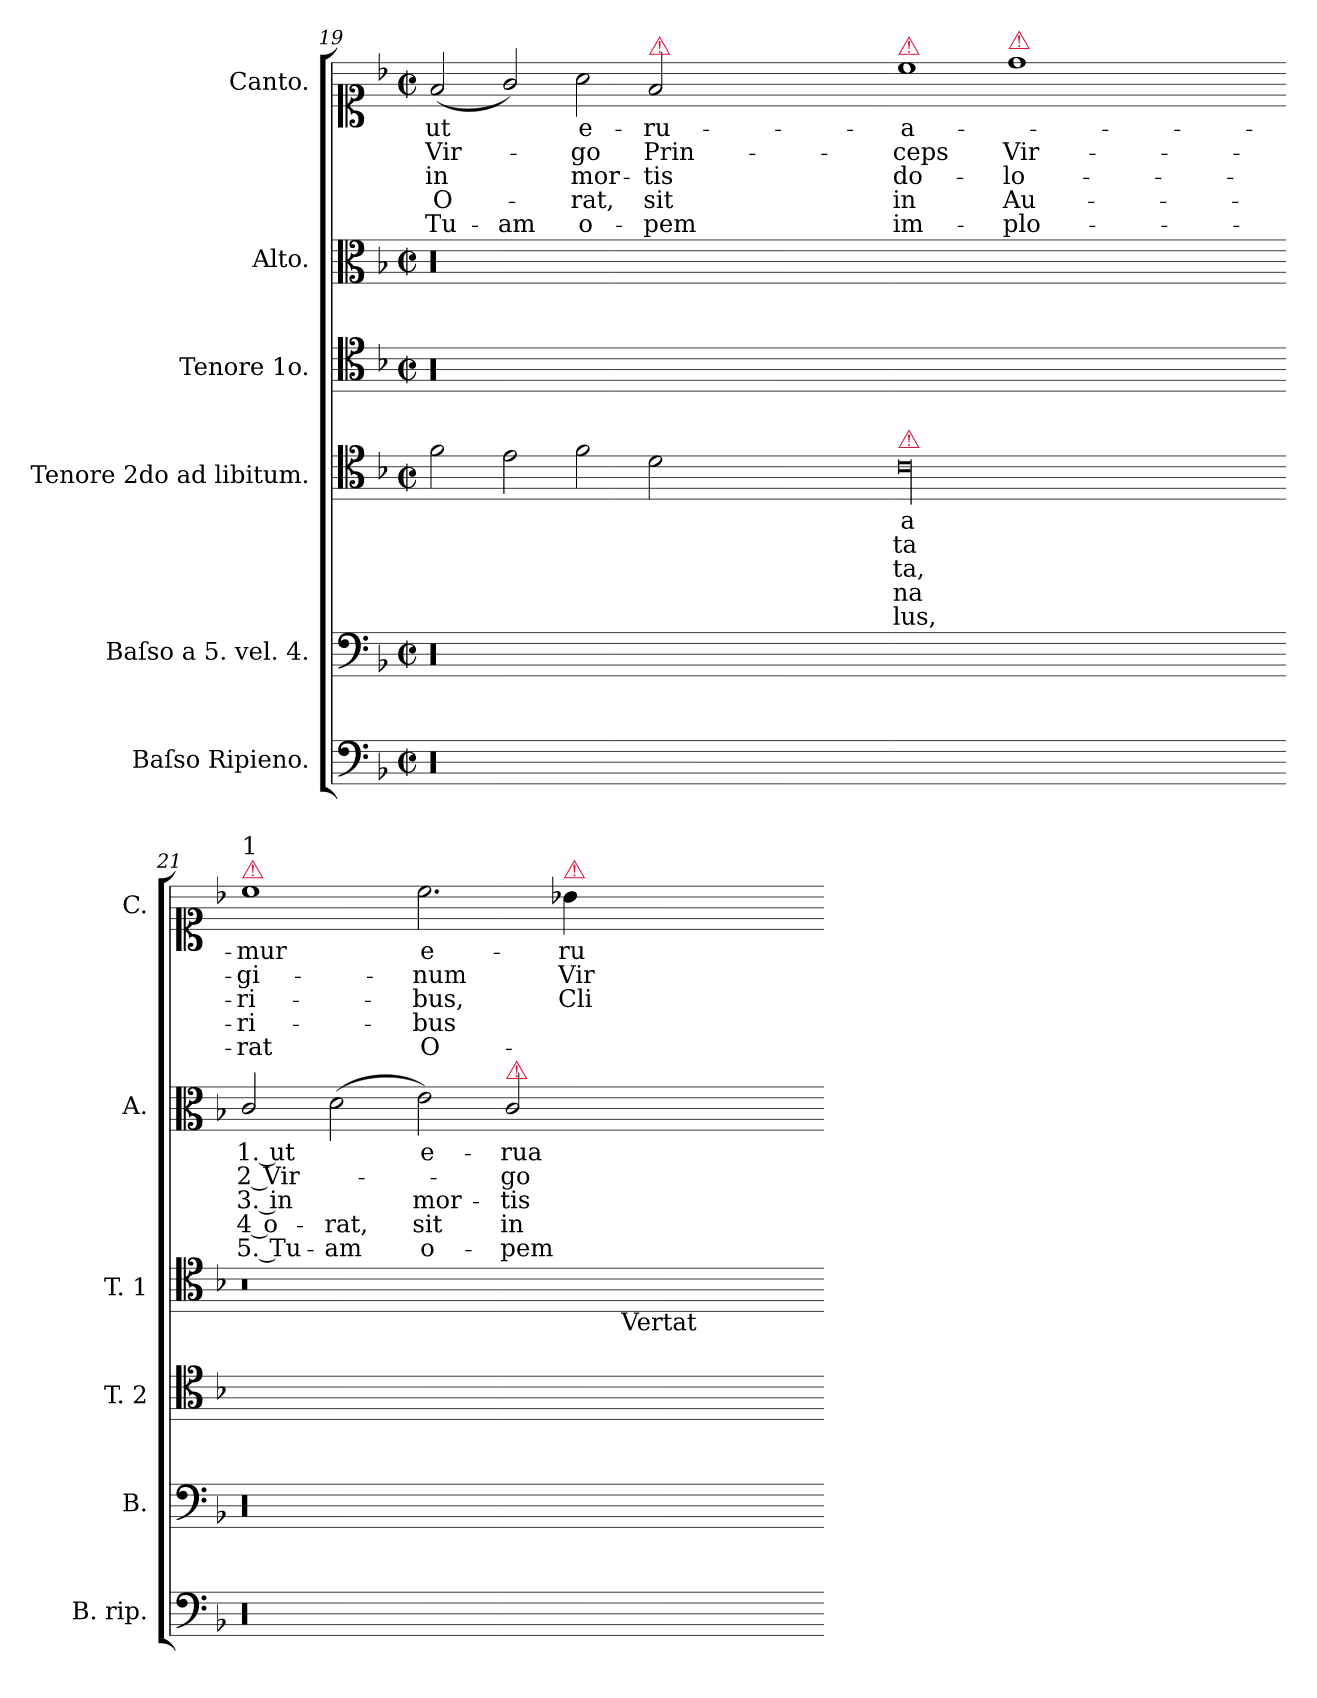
**kern	**kern	**kern	**text	**text	**text	**text	**text	**kern	**kern	**text	**text	**text	**text	**text	**kern	**text	**text	**text	**text	**text
*part6	*part5	*part4	*part4	*part4	*part4	*part4	*part4	*part3	*part2	*part2	*part2	*part2	*part2	*part2	*part1	*part1	*part1	*part1	*part1	*part1
*staff6	*staff5	*staff4	*staff4	*staff4	*staff4	*staff4	*staff4	*staff3	*staff2	*staff2	*staff2	*staff2	*staff2	*staff2	*staff1	*staff1	*staff1	*staff1	*staff1	*staff1
*I"Baſso Ripieno.	*I"Baſso a 5. vel. 4.	*I"Tenore 2do ad libitum.	*	*	*	*	*	*I"Tenore 1o.	*I"Alto.	*	*	*	*	*	*I"Canto.	*	*	*	*	*
*I'B. rip.	*I'B.	*I'T. 2	*	*	*	*	*	*I'T. 1	*I'A.	*	*	*	*	*	*I'C.	*	*	*	*	*
*clefF4	*clefF4	*clefC4	*	*	*	*	*	*clefC4	*clefC3	*	*	*	*	*	*clefC1	*	*	*	*	*
*k[b-]	*k[b-]	*k[b-]	*	*	*	*	*	*k[b-]	*k[b-]	*	*	*	*	*	*k[b-]	*	*	*	*	*
*F:	*F:	*F:	*	*	*	*	*	*F:	*F:	*	*	*	*	*	*F:	*	*	*	*	*
*M2/2	*M2/2	*M2/2	*	*	*	*	*	*M2/2	*M2/2	*	*	*	*	*	*M2/2	*	*	*	*	*
*met(c|)	*met(c|)	*met(c|)	*	*	*	*	*	*met(c|)	*met(c|)	*	*	*	*	*	*met(c|)	*	*	*	*	*
=19	=19	=19	=19	=19	=19	=19	=19	=19	=19	=19	=19	=19	=19	=19	=19	=19	=19	=19	=19	=19
00r	00r	2f\	.	.	.	.	.	00r	00r	.	.	.	.	.	(2f/	ut	Vir-	in	O-	Tu-
.	.	2e\	.	.	.	.	.	.	.	.	.	.	.	.	2g/)	.	.	.	.	-am
.	.	2f\	.	.	.	.	.	.	.	.	.	.	.	.	2a\	e-	-go	mor-	-rat,	o-
!	!	!	!	!	!	!	!	!	!	!	!	!	!	!	!LO:TX:a:color=crimson:t=⚠	!	!	!	!	!
.	.	2d\	.	.	.	.	.	.	.	.	.	.	.	.	2f/	-ru-	Prin-	-tis	sit	-pem
.	.	0ryy	.	.	.	.	.	.	.	.	.	.	.	.	0ryy	.	.	.	.	.
=20-	=20-	=20-	=20-	=20-	=20-	=20-	=20-	=20-	=20-	=20-	=20-	=20-	=20-	=20-	=20-	=20-	=20-	=20-	=20-	=20-
!	!	!	!	!	!	!	!	!	!	!	!	!	!	!	!LO:TX:a:color=crimson:t=⚠	!	!	!	!	!
!	!	!LO:TX:a:color=crimson:t=⚠	!	!	!	!	!	!	!	!	!	!	!	!	!	!	!	!	!	!
00ryy	00ryy	00c\	-a	-ta	-ta,	-na	-lus,	00ryy	00ryy	.	.	.	.	.	1cc\	-a-	-ceps	do-	in	im-
!	!	!	!	!	!	!	!	!	!	!	!	!	!	!	!LO:TX:a:color=crimson:t=⚠	!	!	!	!	!
.	.	.	.	.	.	.	.	.	.	.	.	.	.	.	1dd\	.	Vir-	-lo-	Au-	-plo-
.	.	.	.	.	.	.	.	.	.	.	.	.	.	.	0ryy	.	.	.	.	.
=21-	=21-	=21-	=21-	=21-	=21-	=21-	=21-	=21-	=21-	=21-	=21-	=21-	=21-	=21-	=21-	=21-	=21-	=21-	=21-	=21-
!	!	!	!	!	!	!	!	!	!	!	!	!	!	!	!LO:TX:a:color=crimson:t=⚠	!	!	!	!	!
!	!	!	!	!	!	!	!	!	!	!	!	!	!	!	!LO:TX:a:t=1	!	!	!	!	!
00r	00r	00ryy	.	.	.	.	.	0r	2c/	1. ut	2 Vir-	3. in	4 o-	5. Tu-	1cc\	-mur	-gi-	-ri-	-ri-	-rat
.	.	.	.	.	.	.	.	.	(2d\	.	.	.	-rat,	-am	.	.	.	.	.	.
.	.	.	.	.	.	.	.	.	2e\)	e-	.	mor-	sit	o-	2.cc\	e-	-num	-bus,	-bus	O-
!	!	!	!	!	!	!	!	!	!LO:TX:a:color=crimson:t=⚠	!	!	!	!	!	!	!	!	!	!	!
.	.	.	.	.	.	.	.	.	2c/	-rua-	-go	-tis	in	-pem	.	.	.	.	.	.
!	!	!	!	!	!	!	!	!	!	!	!	!	!	!	!LO:TX:a:color=crimson:t=⚠	!	!	!	!	!
.	.	.	.	.	.	.	.	.	.	.	.	.	.	.	4b-X\	-ru-	Vir-	Cli-	.	.
!	!	!	!	!	!	!	!	!LO:TX:b:t=Vertat	!	!	!	!	!	!	!	!	!	!	!	!
.	.	.	.	.	.	.	.	0ryy	0ryy	.	.	.	.	.	0ryy	.	.	.	.	.
=-	=-	=-	=-	=-	=-	=-	=-	=-	=-	=-	=-	=-	=-	=-	=-	=-	=-	=-	=-	=-
*-	*-	*-	*-	*-	*-	*-	*-	*-	*-	*-	*-	*-	*-	*-	*-	*-	*-	*-	*-	*-
